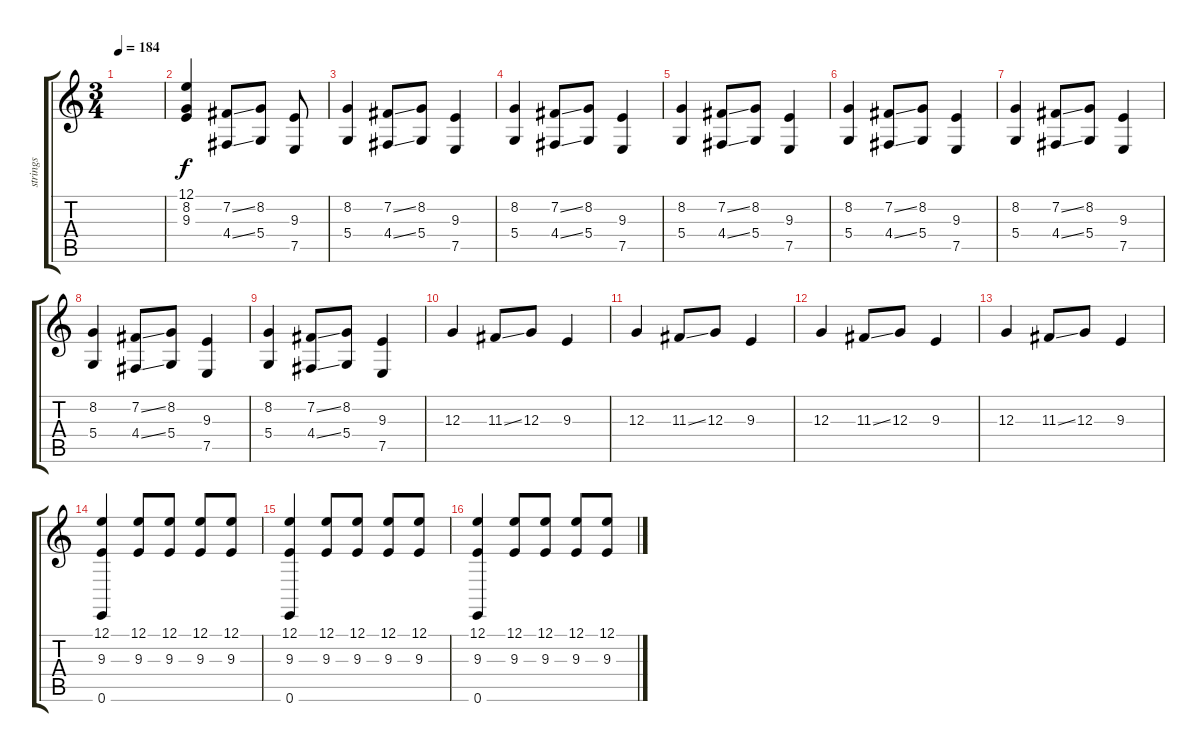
\track ("strings" "strings") {instrument viola}
\staff {score tabs}
\tuning (E4 B3 G3 D3 A2 E2) {hide}
\ts (3 4)
\tempo 184
\clef g2
\ks c
|
(12.1 8.2 9.3).4 (7.2{ss} 4.4{ss}).8 (8.2 5.4).8 (9.3 7.5).8 |
(8.2 5.4).4 (7.2{ss} 4.4{ss}).8 (8.2 5.4).8 (9.3 7.5).4 |
(8.2 5.4).4 (7.2{ss} 4.4{ss}).8 (8.2 5.4).8 (9.3 7.5).4 |
(8.2 5.4).4 (7.2{ss} 4.4{ss}).8 (8.2 5.4).8 (9.3 7.5).4 |
(8.2 5.4).4 (7.2{ss} 4.4{ss}).8 (8.2 5.4).8 (9.3 7.5).4 |
(8.2 5.4).4 (7.2{ss} 4.4{ss}).8 (8.2 5.4).8 (9.3 7.5).4 |
(8.2 5.4).4 (7.2{ss} 4.4{ss}).8 (8.2 5.4).8 (9.3 7.5).4 |
(8.2 5.4).4 (7.2{ss} 4.4{ss}).8 (8.2 5.4).8 (9.3 7.5).4 |
12.3.4 11.3{ss}.8 12.3.8 9.3.4 |
12.3.4 11.3{ss}.8 12.3.8 9.3.4 |
12.3.4 11.3{ss}.8 12.3.8 9.3.4 |
12.3.4 11.3{ss}.8 12.3.8 9.3.4 |
(12.1 9.3 0.6).4 (12.1 9.3).8 (12.1 9.3).8 (12.1 9.3).8 (12.1 9.3).8 |
(12.1 9.3 0.6).4 (12.1 9.3).8 (12.1 9.3).8 (12.1 9.3).8 (12.1 9.3).8 |
(12.1 9.3 0.6).4 (12.1 9.3).8 (12.1 9.3).8 (12.1 9.3).8 (12.1 9.3).8
